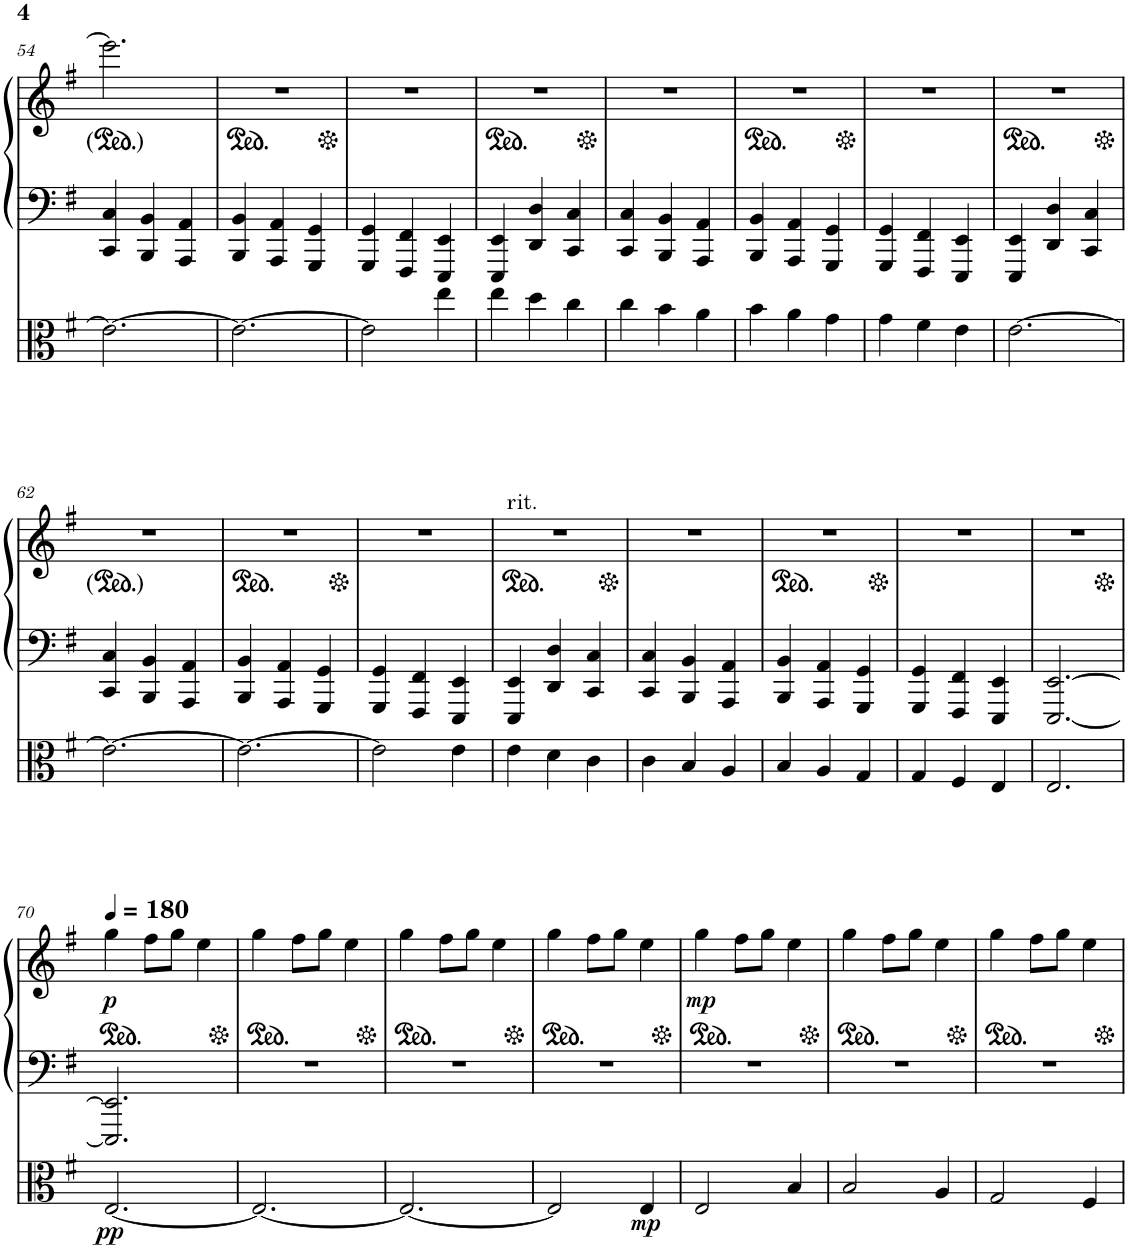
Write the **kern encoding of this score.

**kern	**dynam	**kern	**kern	**dynam
*part2	*part2	*part1	*part1	*part1
*staff3	*staff3	*staff2	*staff1	*staff1/2
*I"Voice	*	*I"Piano	*	*
*I'V	*	*I'Pno	*	*
!!LO:PB:g=z
*clefC3	*	*clefF4	*clefG2	*
*k[f#]	*	*k[f#]	*k[f#]	*
*M3/4	*	*M3/4	*M3/4	*
=54	=54	=54	=54	=54
2.e\_	.	4CC/ 4C/	2.eee\]	.
.	.	4BBB/ 4BB/	.	.
.	.	4AAA/ 4AA/	.	.
=55	=55	=55	=55	=55
*	*	*	*ped	*
2.e\_	.	4BBB/ 4BB/	2.r	.
.	.	4AAA/ 4AA/	.	.
.	.	4GGG/ 4GG/	.	.
=56	=56	=56	=56	=56
2e\]	.	4GGG/ 4GG/	2.r	.
.	.	4FFF#/ 4FF#/	.	.
4ee\	.	4EEE/ 4EE/	.	.
=57	=57	=57	=57	=57
*	*	*	*ped	*
4ee\	.	4EEE/ 4EE/	2.r	.
4dd\	.	4DD/ 4D/	.	.
4cc\	.	4CC/ 4C/	.	.
=58	=58	=58	=58	=58
*	*	*	*Xped	*
4cc\	.	4CC/ 4C/	2.r	.
4b\	.	4BBB/ 4BB/	.	.
4a\	.	4AAA/ 4AA/	.	.
=59	=59	=59	=59	=59
*	*	*	*ped	*
4b\	.	4BBB/ 4BB/	2.r	.
4a\	.	4AAA/ 4AA/	.	.
4g\	.	4GGG/ 4GG/	.	.
=60	=60	=60	=60	=60
*	*	*	*Xped	*
4g\	.	4GGG/ 4GG/	2.r	.
4f#\	.	4FFF#/ 4FF#/	.	.
4e\	.	4EEE/ 4EE/	.	.
=61	=61	=61	=61	=61
*	*	*	*ped	*
[>2.e\	.	4EEE/ 4EE/	2.r	.
.	.	4DD/ 4D/	.	.
.	.	4CC/ 4C/	.	.
!!LO:LB:g=z
=62	=62	=62	=62	=62
*	*	*	*Xped	*
2.e\_	.	4CC/ 4C/	2.r	.
.	.	4BBB/ 4BB/	.	.
.	.	4AAA/ 4AA/	.	.
=63	=63	=63	=63	=63
*	*	*	*ped	*
2.e\_	.	4BBB/ 4BB/	2.r	.
.	.	4AAA/ 4AA/	.	.
.	.	4GGG/ 4GG/	.	.
=64	=64	=64	=64	=64
*	*	*	*Xped	*
2e\]	.	4GGG/ 4GG/	2.r	.
.	.	4FFF#/ 4FF#/	.	.
4e\	.	4EEE/ 4EE/	.	.
=65	=65	=65	=65	=65
*	*	*	*ped	*
!	!	!	!LO:TX:a:t=rit.	!
4e\	.	4EEE/ 4EE/	2.r	.
4d\	.	4DD/ 4D/	.	.
4c\	.	4CC/ 4C/	.	.
=66	=66	=66	=66	=66
*	*	*	*Xped	*
4c\	.	4CC/ 4C/	2.r	.
4B/	.	4BBB/ 4BB/	.	.
4A/	.	4AAA/ 4AA/	.	.
=67	=67	=67	=67	=67
*	*	*	*ped	*
4B/	.	4BBB/ 4BB/	2.r	.
4A/	.	4AAA/ 4AA/	.	.
4G/	.	4GGG/ 4GG/	.	.
=68	=68	=68	=68	=68
*	*	*	*Xped	*
4G/	.	4GGG/ 4GG/	2.r	.
4F#/	.	4FFF#/ 4FF#/	.	.
4E/	.	4EEE/ 4EE/	.	.
=69	=69	=69	=69	=69
2.E/	.	[2.EEE/ [2.EE/	2.r	.
!!LO:LB:g=z
=70	=70	=70	=70	=70
*	*	*	*Xped	*
*	*	*	*ped	*
*	*	*	*MM180	*
!	!LO:DY:b	!	!	!LO:DY:b
[<2.E/	pp	2.EEE/] 2.EE/]	4gg\	p
.	.	.	8ff#\L	.
.	.	.	8gg\J	.
.	.	.	4ee\	.
=71	=71	=71	=71	=71
*	*	*	*Xped	*
*	*	*	*ped	*
2.E/_	.	2.r	4gg\	.
.	.	.	8ff#\L	.
.	.	.	8gg\J	.
.	.	.	4ee\	.
=72	=72	=72	=72	=72
*	*	*	*Xped	*
*	*	*	*ped	*
2.E/_	.	2.r	4gg\	.
.	.	.	8ff#\L	.
.	.	.	8gg\J	.
.	.	.	4ee\	.
=73	=73	=73	=73	=73
*	*	*	*Xped	*
*	*	*	*ped	*
2E/]	.	2.r	4gg\	.
.	.	.	8ff#\L	.
.	.	.	8gg\J	.
!	!LO:DY:b	!	!	!
4E/	mp	.	4ee\	.
=74	=74	=74	=74	=74
*	*	*	*Xped	*
*	*	*	*ped	*
!	!	!	!	!LO:DY:b
2E/	.	2.r	4gg\	mp
.	.	.	8ff#\L	.
.	.	.	8gg\J	.
4B/	.	.	4ee\	.
=75	=75	=75	=75	=75
*	*	*	*Xped	*
*	*	*	*ped	*
2B/	.	2.r	4gg\	.
.	.	.	8ff#\L	.
.	.	.	8gg\J	.
4A/	.	.	4ee\	.
=76	=76	=76	=76	=76
*	*	*	*Xped	*
*	*	*	*ped	*
2G/	.	2.r	4gg\	.
.	.	.	8ff#\L	.
.	.	.	8gg\J	.
4F#/	.	.	4ee\	.
*	*	*	*Xped	*
=	=	=	=	=
*-	*-	*-	*-	*-
